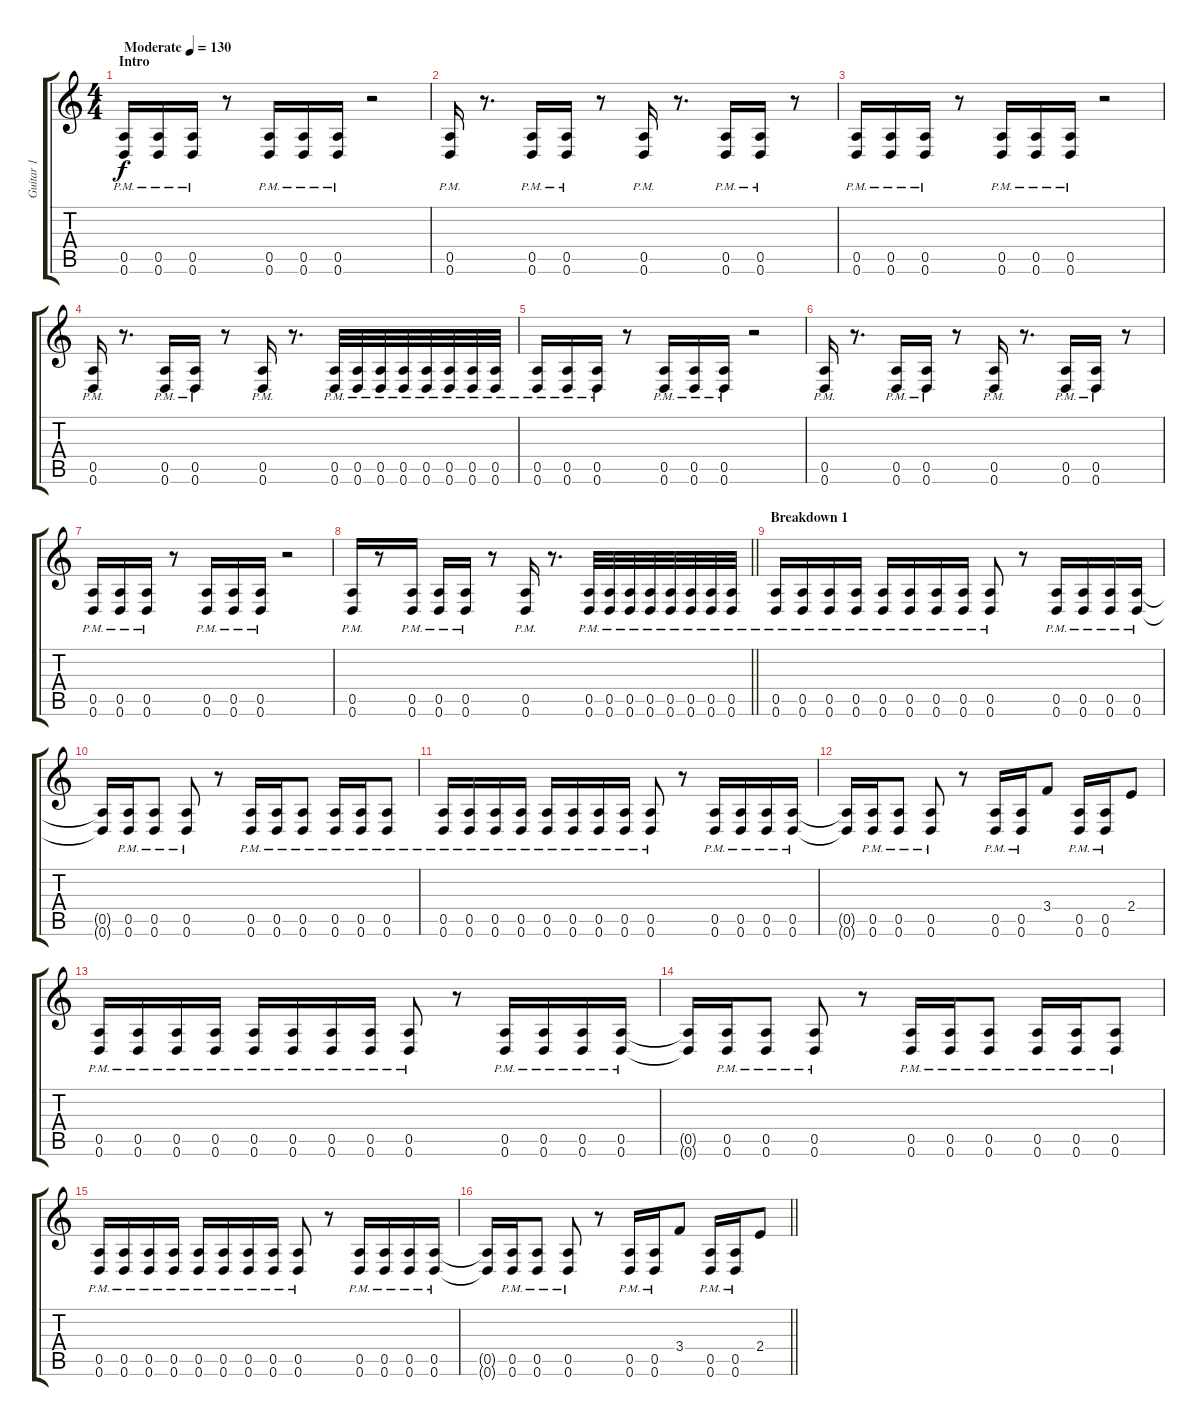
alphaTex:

\track ("Guitar 1" "Guitar 1") {instrument distortionguitar}
\staff {score tabs}
\tuning (E4 B3 G3 D3 A2 D2) {hide}
\ts (4 4)
\section ("" "Intro")
\tempo (130 "Moderate")
\clef g2
\ks c
(0.5{pm} 0.6{pm}).16{dy f balance 0 instrument distortionguitar} (0.5{pm} 0.6{pm}).16 (0.5{pm} 0.6{pm}).16 r.8 (0.5{pm} 0.6{pm}).16 (0.5{pm} 0.6{pm}).16 (0.5{pm} 0.6{pm}).16 r.2 |
(0.5{pm} 0.6{pm}).16 r.8{d} (0.5{pm} 0.6{pm}).16 (0.5{pm} 0.6{pm}).16 r.8 (0.5{pm} 0.6{pm}).16 r.8{d} (0.5{pm} 0.6{pm}).16 (0.5{pm} 0.6{pm}).16 r.8 |
(0.5{pm} 0.6{pm}).16 (0.5{pm} 0.6{pm}).16 (0.5{pm} 0.6{pm}).16 r.8 (0.5{pm} 0.6{pm}).16 (0.5{pm} 0.6{pm}).16 (0.5{pm} 0.6{pm}).16 r.2 |
(0.5{pm} 0.6{pm}).16 r.8{d} (0.5{pm} 0.6{pm}).16 (0.5{pm} 0.6{pm}).16 r.8 (0.5{pm} 0.6{pm}).16 r.8{d} (0.5{pm} 0.6{pm}).32 (0.5{pm} 0.6{pm}).32 (0.5{pm} 0.6{pm}).32 (0.5{pm} 0.6{pm}).32 (0.5{pm} 0.6{pm}).32 (0.5{pm} 0.6{pm}).32 (0.5{pm} 0.6{pm}).32 (0.5{pm} 0.6{pm}).32 |
(0.5{pm} 0.6{pm}).16 (0.5{pm} 0.6{pm}).16 (0.5{pm} 0.6{pm}).16 r.8 (0.5{pm} 0.6{pm}).16 (0.5{pm} 0.6{pm}).16 (0.5{pm} 0.6{pm}).16 r.2 |
(0.5{pm} 0.6{pm}).16 r.8{d} (0.5{pm} 0.6{pm}).16 (0.5{pm} 0.6{pm}).16 r.8 (0.5{pm} 0.6{pm}).16 r.8{d} (0.5{pm} 0.6{pm}).16 (0.5{pm} 0.6{pm}).16 r.8 |
(0.5{pm} 0.6{pm}).16 (0.5{pm} 0.6{pm}).16 (0.5{pm} 0.6{pm}).16 r.8 (0.5{pm} 0.6{pm}).16 (0.5{pm} 0.6{pm}).16 (0.5{pm} 0.6{pm}).16 r.2 |
\barLineRight lightlight
(0.5{pm} 0.6{pm}).16 r.8 (0.5{pm} 0.6{pm}).16 (0.5{pm} 0.6{pm}).16 (0.5{pm} 0.6{pm}).16 r.8 (0.5{pm} 0.6{pm}).16 r.8{d} (0.5{pm} 0.6{pm}).32 (0.5{pm} 0.6{pm}).32 (0.5{pm} 0.6{pm}).32 (0.5{pm} 0.6{pm}).32 (0.5{pm} 0.6{pm}).32 (0.5{pm} 0.6{pm}).32 (0.5{pm} 0.6{pm}).32 (0.5{pm} 0.6{pm}).32 |
\section ("" "Breakdown 1")
(0.5{pm} 0.6{pm}).16{balance 8} (0.5{pm} 0.6{pm}).16 (0.5{pm} 0.6{pm}).16 (0.5{pm} 0.6{pm}).16 (0.5{pm} 0.6{pm}).16 (0.5{pm} 0.6{pm}).16 (0.5{pm} 0.6{pm}).16 (0.5{pm} 0.6{pm}).16 (0.5{pm} 0.6{pm}).8 r.8 (0.5{pm} 0.6{pm}).16 (0.5{pm} 0.6{pm}).16 (0.5{pm} 0.6{pm}).16 (0.5{pm} 0.6{pm}).16 |
(0.5{t} 0.6{t}).16 (0.5{pm} 0.6{pm}).16 (0.5{pm} 0.6{pm}).8 (0.5{pm} 0.6{pm}).8 r.8 (0.5{pm} 0.6{pm}).16 (0.5{pm} 0.6{pm}).16 (0.5{pm} 0.6{pm}).8 (0.5{pm} 0.6{pm}).16 (0.5{pm} 0.6{pm}).16 (0.5{pm} 0.6{pm}).8 |
(0.5{pm} 0.6{pm}).16 (0.5{pm} 0.6{pm}).16 (0.5{pm} 0.6{pm}).16 (0.5{pm} 0.6{pm}).16 (0.5{pm} 0.6{pm}).16 (0.5{pm} 0.6{pm}).16 (0.5{pm} 0.6{pm}).16 (0.5{pm} 0.6{pm}).16 (0.5{pm} 0.6{pm}).8 r.8 (0.5{pm} 0.6{pm}).16 (0.5{pm} 0.6{pm}).16 (0.5{pm} 0.6{pm}).16 (0.5{pm} 0.6{pm}).16 |
(0.5{t} 0.6{t}).16 (0.5{pm} 0.6{pm}).16 (0.5{pm} 0.6{pm}).8 (0.5{pm} 0.6{pm}).8 r.8 (0.5{pm} 0.6{pm}).16 (0.5{pm} 0.6{pm}).16 3.4.8 (0.5{pm} 0.6{pm}).16 (0.5{pm} 0.6{pm}).16 2.4.8 |
(0.5{pm} 0.6{pm}).16 (0.5{pm} 0.6{pm}).16 (0.5{pm} 0.6{pm}).16 (0.5{pm} 0.6{pm}).16 (0.5{pm} 0.6{pm}).16 (0.5{pm} 0.6{pm}).16 (0.5{pm} 0.6{pm}).16 (0.5{pm} 0.6{pm}).16 (0.5{pm} 0.6{pm}).8 r.8 (0.5{pm} 0.6{pm}).16 (0.5{pm} 0.6{pm}).16 (0.5{pm} 0.6{pm}).16 (0.5{pm} 0.6{pm}).16 |
(0.5{t} 0.6{t}).16 (0.5{pm} 0.6{pm}).16 (0.5{pm} 0.6{pm}).8 (0.5{pm} 0.6{pm}).8 r.8 (0.5{pm} 0.6{pm}).16 (0.5{pm} 0.6{pm}).16 (0.5{pm} 0.6{pm}).8 (0.5{pm} 0.6{pm}).16 (0.5{pm} 0.6{pm}).16 (0.5{pm} 0.6{pm}).8 |
(0.5{pm} 0.6{pm}).16 (0.5{pm} 0.6{pm}).16 (0.5{pm} 0.6{pm}).16 (0.5{pm} 0.6{pm}).16 (0.5{pm} 0.6{pm}).16 (0.5{pm} 0.6{pm}).16 (0.5{pm} 0.6{pm}).16 (0.5{pm} 0.6{pm}).16 (0.5{pm} 0.6{pm}).8 r.8 (0.5{pm} 0.6{pm}).16 (0.5{pm} 0.6{pm}).16 (0.5{pm} 0.6{pm}).16 (0.5{pm} 0.6{pm}).16 |
\barLineRight lightlight
(0.5{t} 0.6{t}).16 (0.5{pm} 0.6{pm}).16 (0.5{pm} 0.6{pm}).8 (0.5{pm} 0.6{pm}).8 r.8 (0.5{pm} 0.6{pm}).16 (0.5{pm} 0.6{pm}).16 3.4.8 (0.5{pm} 0.6{pm}).16 (0.5{pm} 0.6{pm}).16 2.4.8
